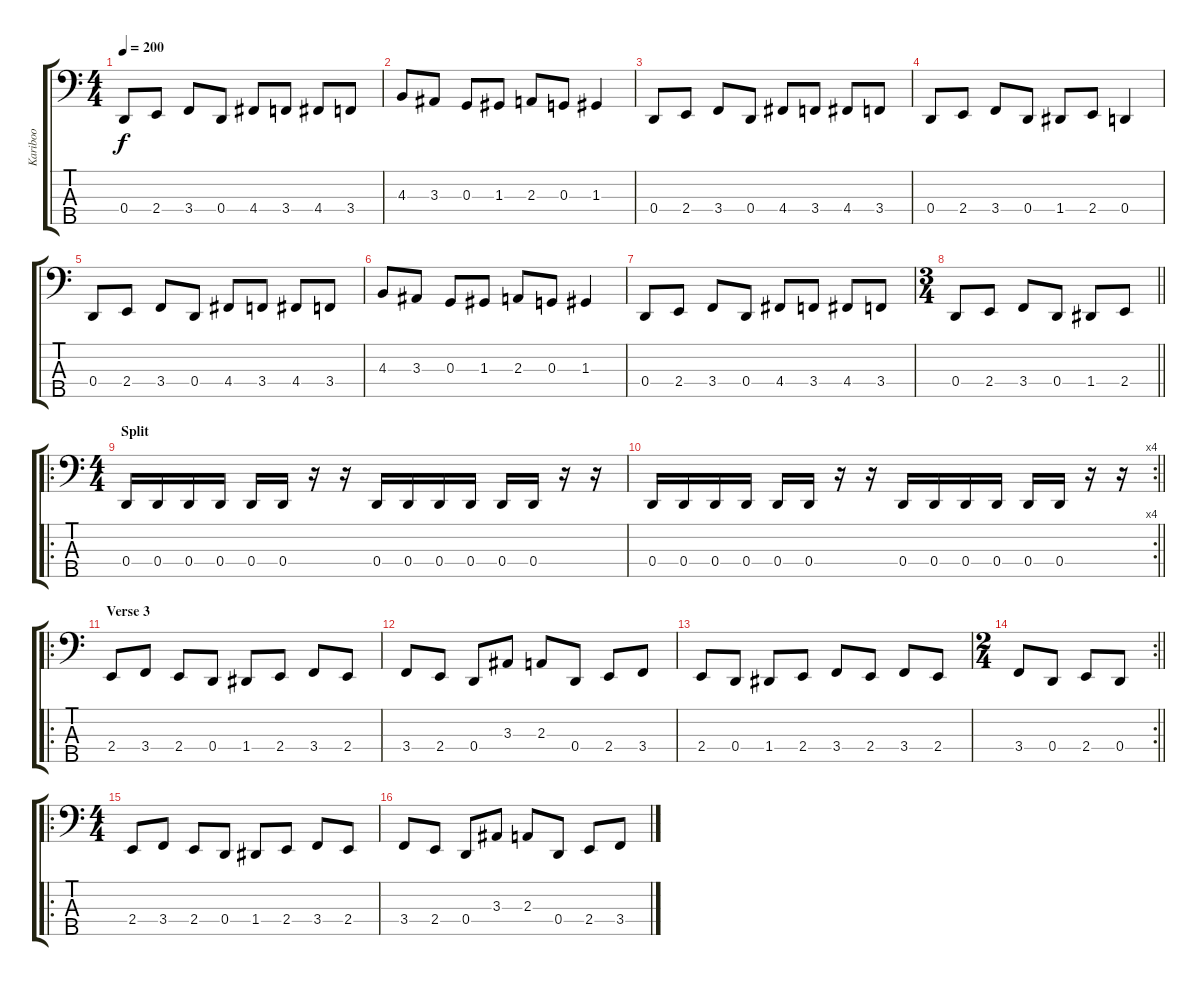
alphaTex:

\track ("Kariboo" "Kariboo") {instrument distortionguitar}
\staff {score tabs}
\tuning (F2 C2 G1 D1 A0) {hide}
\ts (4 4)
\tempo 200
\clef f4
\ks c
0.4.8{dy f} 2.4.8 3.4.8 0.4.8 4.4.8 3.4.8 4.4.8 3.4.8 |
4.3.8 3.3.8 0.3.8 1.3.8 2.3.8 0.3.8 1.3.4 |
0.4.8 2.4.8 3.4.8 0.4.8 4.4.8 3.4.8 4.4.8 3.4.8 |
0.4.8 2.4.8 3.4.8 0.4.8 1.4.8 2.4.8 0.4.4 |
0.4.8 2.4.8 3.4.8 0.4.8 4.4.8 3.4.8 4.4.8 3.4.8 |
4.3.8 3.3.8 0.3.8 1.3.8 2.3.8 0.3.8 1.3.4 |
0.4.8 2.4.8 3.4.8 0.4.8 4.4.8 3.4.8 4.4.8 3.4.8 |
\ts (3 4)
\barLineRight lightlight
0.4.8 2.4.8 3.4.8 0.4.8 1.4.8 2.4.8 |
\ro
\ts (4 4)
\section ("" "Split")
0.4.16 0.4.16 0.4.16 0.4.16 0.4.16 0.4.16 r.16 r.16 0.4.16 0.4.16 0.4.16 0.4.16 0.4.16 0.4.16 r.16 r.16 |
\rc 4
\barLineRight lightlight
0.4.16 0.4.16 0.4.16 0.4.16 0.4.16 0.4.16 r.16 r.16 0.4.16 0.4.16 0.4.16 0.4.16 0.4.16 0.4.16 r.16 r.16 |
\ro
\section ("" "Verse 3")
2.4.8 3.4.8 2.4.8 0.4.8 1.4.8 2.4.8 3.4.8 2.4.8 |
3.4.8 2.4.8 0.4.8 3.3.8 2.3.8 0.4.8 2.4.8 3.4.8 |
2.4.8 0.4.8 1.4.8 2.4.8 3.4.8 2.4.8 3.4.8 2.4.8 |
\rc 2
\ts (2 4)
\barLineRight lightlight
3.4.8 0.4.8 2.4.8 0.4.8 |
\ro
\ts (4 4)
2.4.8 3.4.8 2.4.8 0.4.8 1.4.8 2.4.8 3.4.8 2.4.8 |
3.4.8 2.4.8 0.4.8 3.3.8 2.3.8 0.4.8 2.4.8 3.4.8
